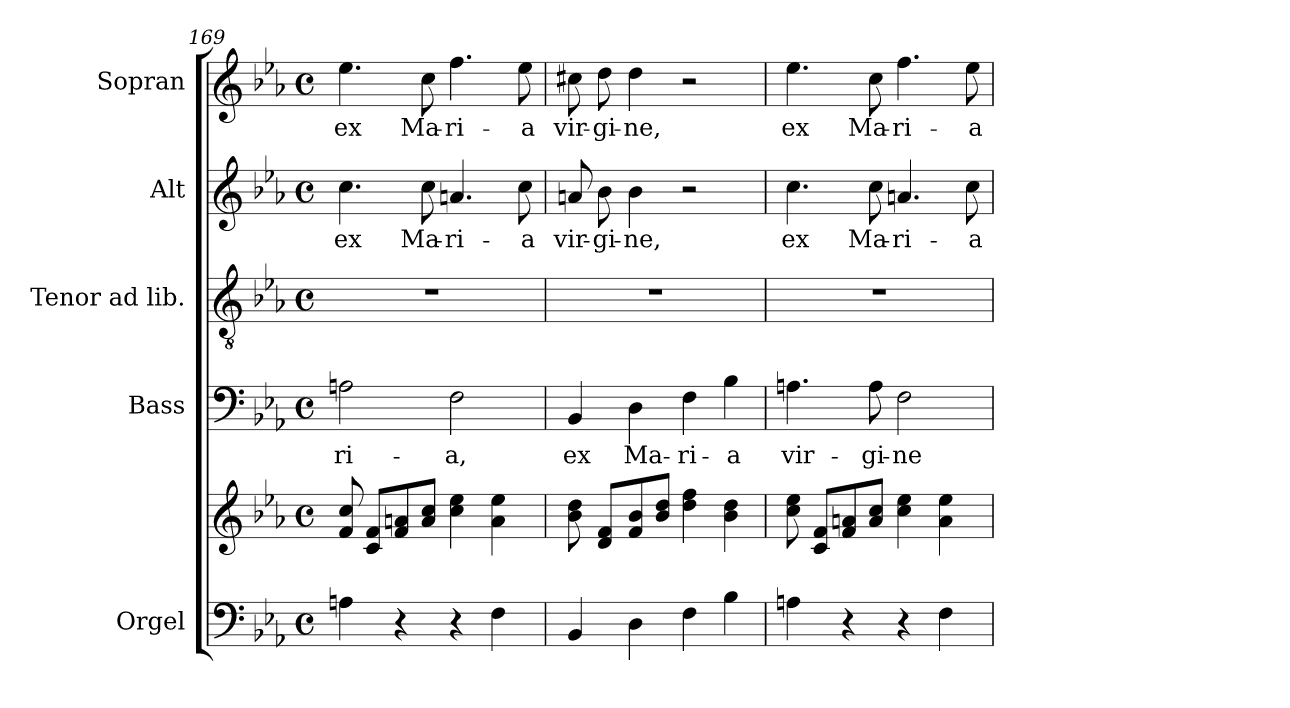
**kern	**kern	**kern	**text	**kern	**kern	**text	**kern	**text
*part5	*part5	*part4	*part4	*part3	*part2	*part2	*part1	*part1
*staff6	*staff5	*staff4	*staff4	*staff3	*staff2	*staff2	*staff1	*staff1
*I"Orgel	*	*I"Bass	*	*I"Tenor ad lib.	*I"Alt	*	*I"Sopran	*
*	*	*I'B.	*	*I'T.	*I'A.	*	*I'S.	*
!!LO:PB:g=z
*clefF4	*clefG2	*clefF4	*	*clefGv2	*clefG2	*	*clefG2	*
*k[b-e-a-]	*k[b-e-a-]	*k[b-e-a-]	*	*k[b-e-a-]	*k[b-e-a-]	*	*k[b-e-a-]	*
*E-:	*E-:	*E-:	*	*E-:	*E-:	*	*E-:	*
*M4/4	*M4/4	*M4/4	*	*M4/4	*M4/4	*	*M4/4	*
*met(c)	*met(c)	*met(c)	*	*met(c)	*met(c)	*	*met(c)	*
=169	=169	=169	=169	=169	=169	=169	=169	=169
!	!	!	!LO:LY:b	!	!	!LO:LY:b	!	!LO:LY:b
4An\	8f/ 8cc/	2An\	-ri-	1r	4.cc\	ex	4.ee-\	ex
.	8c/ 8f/L	.	.	.	.	.	.	.
4r	8f/ 8an/	.	.	.	.	.	.	.
!	!	!	!	!	!	!LO:LY:b	!	!LO:LY:b
.	8a/ 8cc/J	.	.	.	8cc\	Ma-	8cc\	Ma-
!	!	!	!LO:LY:b	!	!	!LO:LY:b	!	!LO:LY:b
4r	4cc\ 4ee-\	2F\	-a,	.	4.an/	-ri-	4.ff\	-ri-
4F\	4a\ 4ee-\	.	.	.	.	.	.	.
!	!	!	!	!	!	!LO:LY:b	!	!LO:LY:b
.	.	.	.	.	8cc\	-a	8ee-\	-a
=170	=170	=170	=170	=170	=170	=170	=170	=170
!	!	!	!LO:LY:b	!	!	!LO:LY:b	!	!LO:LY:b
4BB-/	8b-\ 8dd\	4BB-/	ex	1r	8an/	vir-	8cc#X\	vir-
!	!	!	!	!	!	!LO:LY:b	!	!LO:LY:b
.	8d/ 8f/L	.	.	.	8b-\	-gi-	8dd\	-gi-
!	!	!	!LO:LY:b	!	!	!LO:LY:b	!	!LO:LY:b
4D\	8f/ 8b-/	4D\	Ma-	.	4b-\	-ne,	4dd\	-ne,
.	8b-/ 8dd/J	.	.	.	.	.	.	.
!	!	!	!LO:LY:b	!	!	!	!	!
4F\	4dd\ 4ff\	4F\	-ri-	.	2r	.	2r	.
!	!	!	!LO:LY:b	!	!	!	!	!
4B-\	4b-\ 4dd\	4B-\	-a	.	.	.	.	.
=171	=171	=171	=171	=171	=171	=171	=171	=171
!	!	!	!LO:LY:b	!	!	!LO:LY:b	!	!LO:LY:b
4An\	8cc\ 8ee-\	4.An\	vir-	1r	4.cc\	ex	4.ee-\	ex
.	8c/ 8f/L	.	.	.	.	.	.	.
4r	8f/ 8an/	.	.	.	.	.	.	.
!	!	!	!LO:LY:b	!	!	!LO:LY:b	!	!LO:LY:b
.	8a/ 8cc/J	8A\	-gi-	.	8cc\	Ma-	8cc\	Ma-
!	!	!	!LO:LY:b	!	!	!LO:LY:b	!	!LO:LY:b
4r	4cc\ 4ee-\	2F\	-ne	.	4.an/	-ri-	4.ff\	-ri-
4F\	4a\ 4ee-\	.	.	.	.	.	.	.
!	!	!	!	!	!	!LO:LY:b	!	!LO:LY:b
.	.	.	.	.	8cc\	-a	8ee-\	-a
=	=	=	=	=	=	=	=	=
*-	*-	*-	*-	*-	*-	*-	*-	*-
